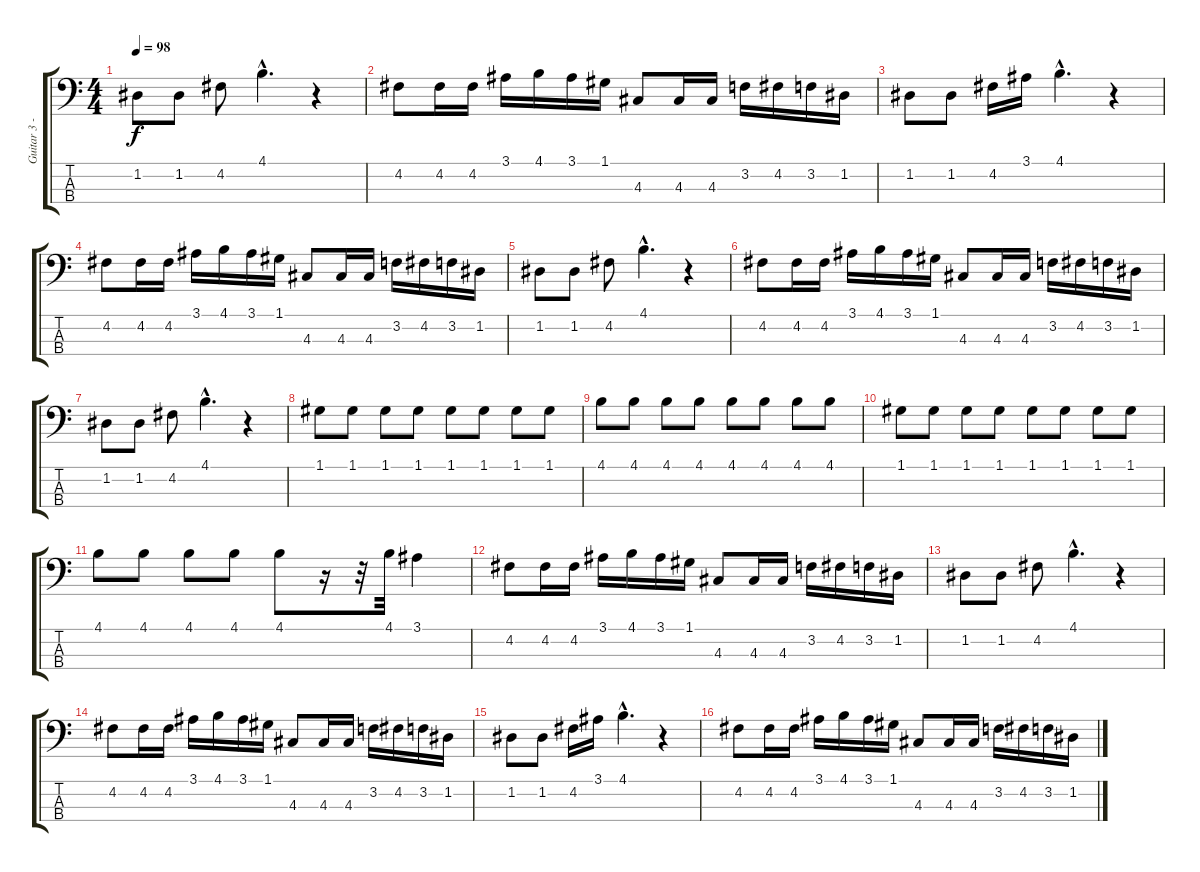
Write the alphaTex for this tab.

\track ("Guitar 3 - Bass" "Guitar 3 -") {instrument fretlessbass}
\staff {score tabs}
\tuning (G2 D2 A1 E1) {hide}
\ts (4 4)
\tempo 98
\clef f4
\ks c
1.2.8{dy f} 1.2.8 4.2.8 4.1{hac}.4{d} r.4 |
4.2.8 4.2.16 4.2.16 3.1.16 4.1.16 3.1.16 1.1.16 4.3.8 4.3.16 4.3.16 3.2.16 4.2.16 3.2.16 1.2.16 |
1.2.8 1.2.8 4.2.16 3.1.16 4.1{hac}.4{d} r.4 |
4.2.8 4.2.16 4.2.16 3.1.16 4.1.16 3.1.16 1.1.16 4.3.8 4.3.16 4.3.16 3.2.16 4.2.16 3.2.16 1.2.16 |
1.2.8 1.2.8 4.2.8 4.1{hac}.4{d} r.4 |
4.2.8 4.2.16 4.2.16 3.1.16 4.1.16 3.1.16 1.1.16 4.3.8 4.3.16 4.3.16 3.2.16 4.2.16 3.2.16 1.2.16 |
1.2.8 1.2.8 4.2.8 4.1{hac}.4{d} r.4 |
1.1.8 1.1.8 1.1.8 1.1.8 1.1.8 1.1.8 1.1.8 1.1.8 |
4.1.8 4.1.8 4.1.8 4.1.8 4.1.8 4.1.8 4.1.8 4.1.8 |
1.1.8 1.1.8 1.1.8 1.1.8 1.1.8 1.1.8 1.1.8 1.1.8 |
4.1.8 4.1.8 4.1.8 4.1.8 4.1.8 r.16 r.32 4.1.32 3.1.4 |
4.2.8 4.2.16 4.2.16 3.1.16 4.1.16 3.1.16 1.1.16 4.3.8 4.3.16 4.3.16 3.2.16 4.2.16 3.2.16 1.2.16 |
1.2.8 1.2.8 4.2.8 4.1{hac}.4{d} r.4 |
4.2.8 4.2.16 4.2.16 3.1.16 4.1.16 3.1.16 1.1.16 4.3.8 4.3.16 4.3.16 3.2.16 4.2.16 3.2.16 1.2.16 |
1.2.8 1.2.8 4.2.16 3.1.16 4.1{hac}.4{d} r.4 |
4.2.8 4.2.16 4.2.16 3.1.16 4.1.16 3.1.16 1.1.16 4.3.8 4.3.16 4.3.16 3.2.16 4.2.16 3.2.16 1.2.16
